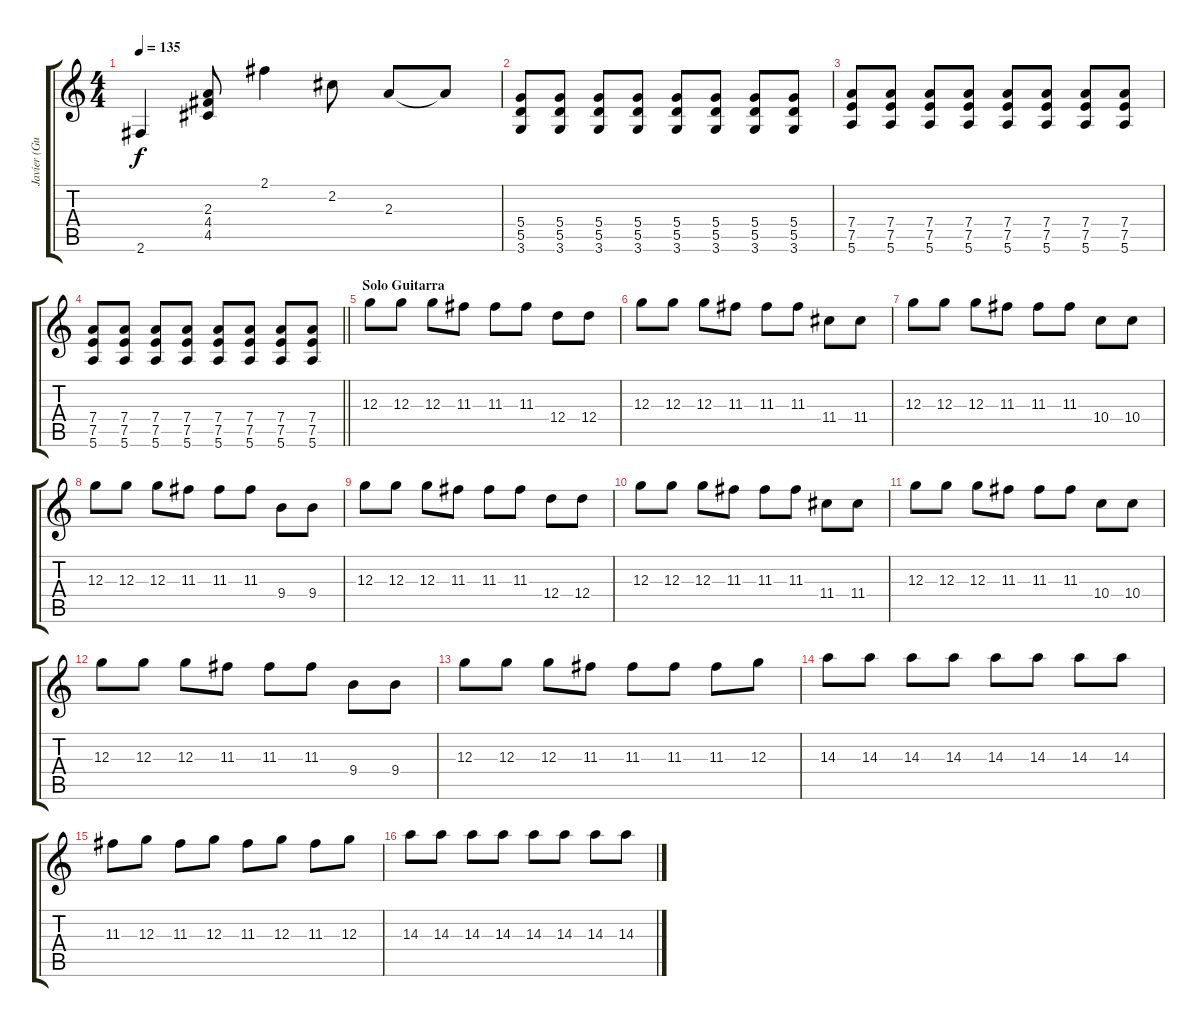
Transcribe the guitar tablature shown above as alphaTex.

\track ("Javier (Guitarra)" "Javier (Gu") {instrument overdrivenguitar}
\staff {score tabs}
\tuning (E4 B3 G3 D3 A2 E2) {hide}
\ts (4 4)
\tempo 135
\clef g2
\ks c
2.6.4{dy f} (2.3 4.4 4.5).8 2.1.4 2.2.8 2.3.8 2.3{t}.8 |
(5.4 5.5 3.6).8 (5.4 5.5 3.6).8 (5.4 5.5 3.6).8 (5.4 5.5 3.6).8 (5.4 5.5 3.6).8 (5.4 5.5 3.6).8 (5.4 5.5 3.6).8 (5.4 5.5 3.6).8 |
(7.4 7.5 5.6).8 (7.4 7.5 5.6).8 (7.4 7.5 5.6).8 (7.4 7.5 5.6).8 (7.4 7.5 5.6).8 (7.4 7.5 5.6).8 (7.4 7.5 5.6).8 (7.4 7.5 5.6).8 |
\barLineRight lightlight
(7.4 7.5 5.6).8 (7.4 7.5 5.6).8 (7.4 7.5 5.6).8 (7.4 7.5 5.6).8 (7.4 7.5 5.6).8 (7.4 7.5 5.6).8 (7.4 7.5 5.6).8 (7.4 7.5 5.6).8 |
\section ("" "Solo Guitarra")
12.3.8 12.3.8 12.3.8 11.3.8 11.3.8 11.3.8 12.4.8 12.4.8 |
12.3.8 12.3.8 12.3.8 11.3.8 11.3.8 11.3.8 11.4.8 11.4.8 |
12.3.8 12.3.8 12.3.8 11.3.8 11.3.8 11.3.8 10.4.8 10.4.8 |
12.3.8 12.3.8 12.3.8 11.3.8 11.3.8 11.3.8 9.4.8 9.4.8 |
12.3.8 12.3.8 12.3.8 11.3.8 11.3.8 11.3.8 12.4.8 12.4.8 |
12.3.8 12.3.8 12.3.8 11.3.8 11.3.8 11.3.8 11.4.8 11.4.8 |
12.3.8 12.3.8 12.3.8 11.3.8 11.3.8 11.3.8 10.4.8 10.4.8 |
12.3.8 12.3.8 12.3.8 11.3.8 11.3.8 11.3.8 9.4.8 9.4.8 |
12.3.8 12.3.8 12.3.8 11.3.8 11.3.8 11.3.8 11.3.8 12.3.8 |
14.3.8 14.3.8 14.3.8 14.3.8 14.3.8 14.3.8 14.3.8 14.3.8 |
11.3.8 12.3.8 11.3.8 12.3.8 11.3.8 12.3.8 11.3.8 12.3.8 |
14.3.8 14.3.8 14.3.8 14.3.8 14.3.8 14.3.8 14.3.8 14.3.8
